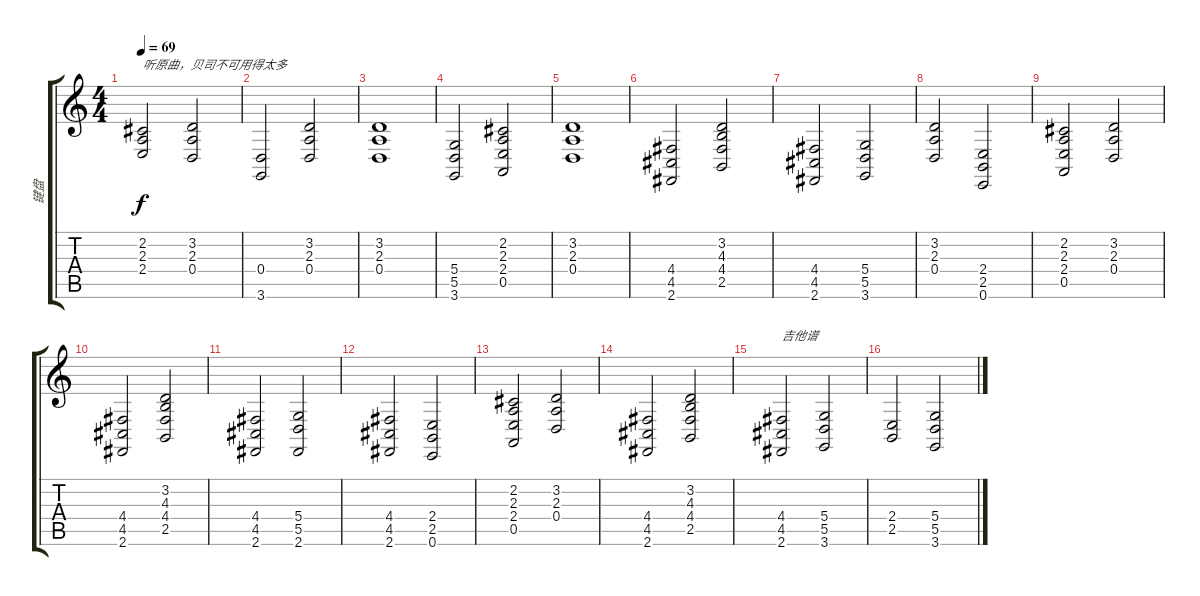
\track ("键盘" "键盘") {instrument stringensemble2}
\staff {score tabs}
\tuning (E4 B3 G3 D3 A2 E2) {hide}
\ts (4 4)
\tempo 69
\clef g2
\ks c
(2.2 2.3 2.4).2{txt "听原曲，贝司不可用得太多" dy f} (3.2 2.3 0.4).2 |
(0.4 3.6).2 (3.2 2.3 0.4).2 |
(3.2 2.3 0.4).1 |
(5.4 5.5 3.6).2 (2.2 2.3 2.4 0.5).2 |
(3.2 2.3 0.4).1 |
(4.4 4.5 2.6).2 (3.2 4.3 4.4 2.5).2 |
(4.4 4.5 2.6).2 (5.4 5.5 3.6).2 |
(3.2 2.3 0.4).2 (2.4 2.5 0.6).2 |
(2.2 2.3 2.4 0.5).2 (3.2 2.3 0.4).2 |
(4.4 4.5 2.6).2 (3.2 4.3 4.4 2.5).2 |
(4.4 4.5 2.6).2 (5.4 5.5 2.6).2 |
(4.4 4.5 2.6).2 (2.4 2.5 0.6).2 |
(2.2 2.3 2.4 0.5).2 (3.2 2.3 0.4).2 |
(4.4 4.5 2.6).2 (3.2 4.3 4.4 2.5).2 |
(4.4 4.5 2.6).2{txt "吉他谱"} (5.4 5.5 3.6).2 |
(2.4 2.5).2 (5.4 5.5 3.6).2
